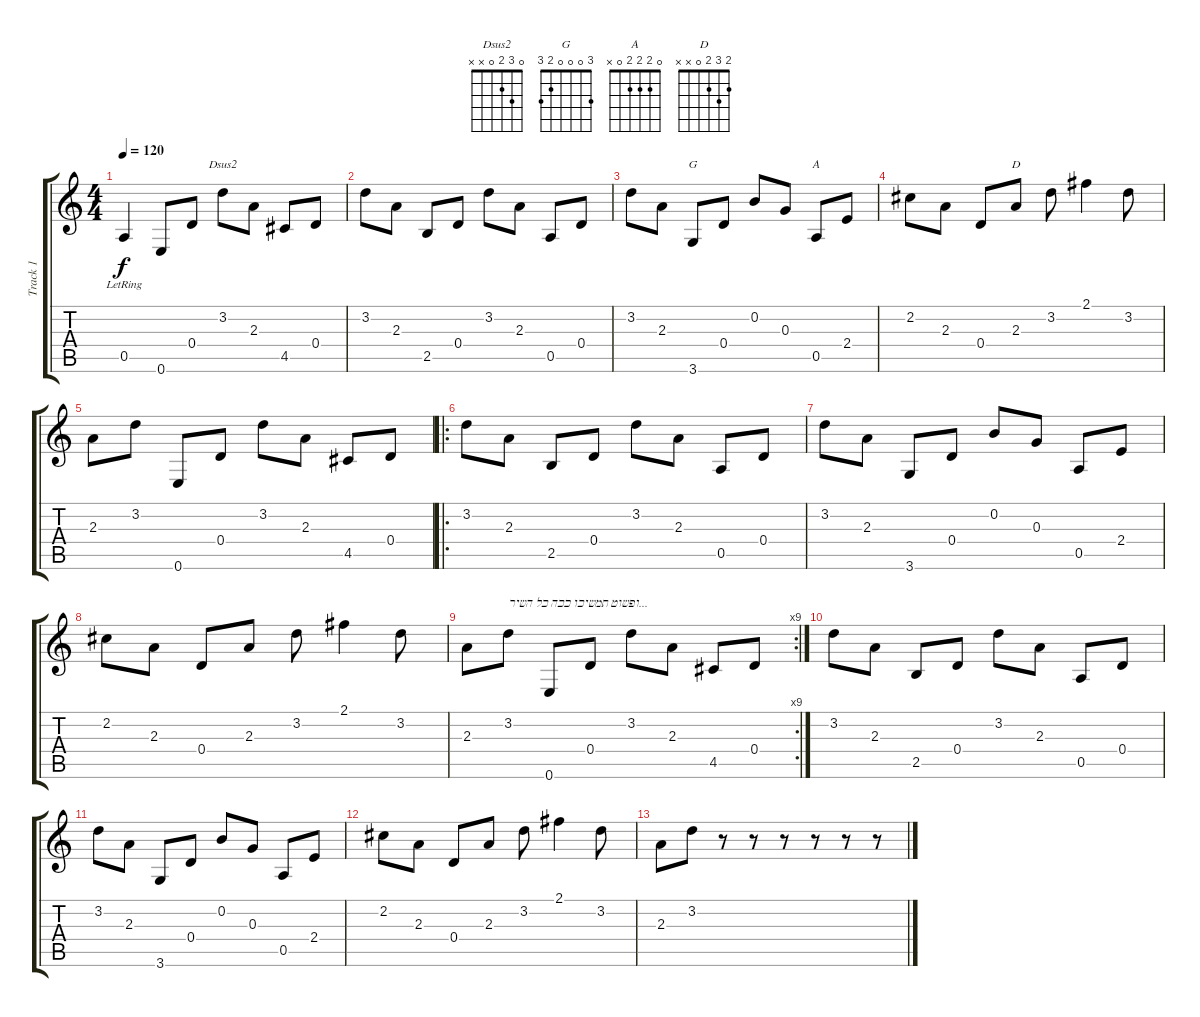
\track ("Track 1" "Track 1") {instrument electricguitarjazz}
\staff {score tabs}
\tuning (E4 B3 G3 D3 A2 E2) {hide}
\chord ("Dsus2" 0 3 2 0 x x)
\chord ("G" 3 0 0 0 2 3)
\chord ("A" 0 2 2 2 0 x)
\chord ("D" 2 3 2 0 x x)
\ts (4 4)
\tempo 120
\clef g2
\ks c
0.5{lr}.4{dy f instrument electricguitarjazz} 0.6.8 0.4.8 3.2.8{ch "Dsus2"} 2.3.8 4.5.8 0.4.8 |
3.2.8 2.3.8 2.5.8 0.4.8 3.2.8 2.3.8 0.5.8 0.4.8 |
3.2.8 2.3.8 3.6.8{ch "G"} 0.4.8 0.2.8 0.3.8 0.5.8{ch "A"} 2.4.8 |
2.2.8 2.3.8 0.4.8 2.3.8{ch "D"} 3.2.8 2.1.4 3.2.8 |
2.3.8 3.2.8 0.6.8 0.4.8 3.2.8 2.3.8 4.5.8 0.4.8 |
\ro
3.2.8 2.3.8 2.5.8 0.4.8 3.2.8 2.3.8 0.5.8 0.4.8 |
3.2.8 2.3.8 3.6.8 0.4.8 0.2.8 0.3.8 0.5.8 2.4.8 |
2.2.8 2.3.8 0.4.8 2.3.8 3.2.8 2.1.4 3.2.8 |
\rc 9
2.3.8 3.2.8{txt "ופשוט תמשיכו ככה כל השיר..."} 0.6.8 0.4.8 3.2.8 2.3.8 4.5.8 0.4.8 |
3.2.8 2.3.8 2.5.8 0.4.8 3.2.8 2.3.8 0.5.8 0.4.8 |
3.2.8 2.3.8 3.6.8 0.4.8 0.2.8 0.3.8 0.5.8 2.4.8 |
2.2.8 2.3.8 0.4.8 2.3.8 3.2.8 2.1.4 3.2.8 |
2.3.8 3.2.8 r.8 r.8 r.8 r.8 r.8 r.8
